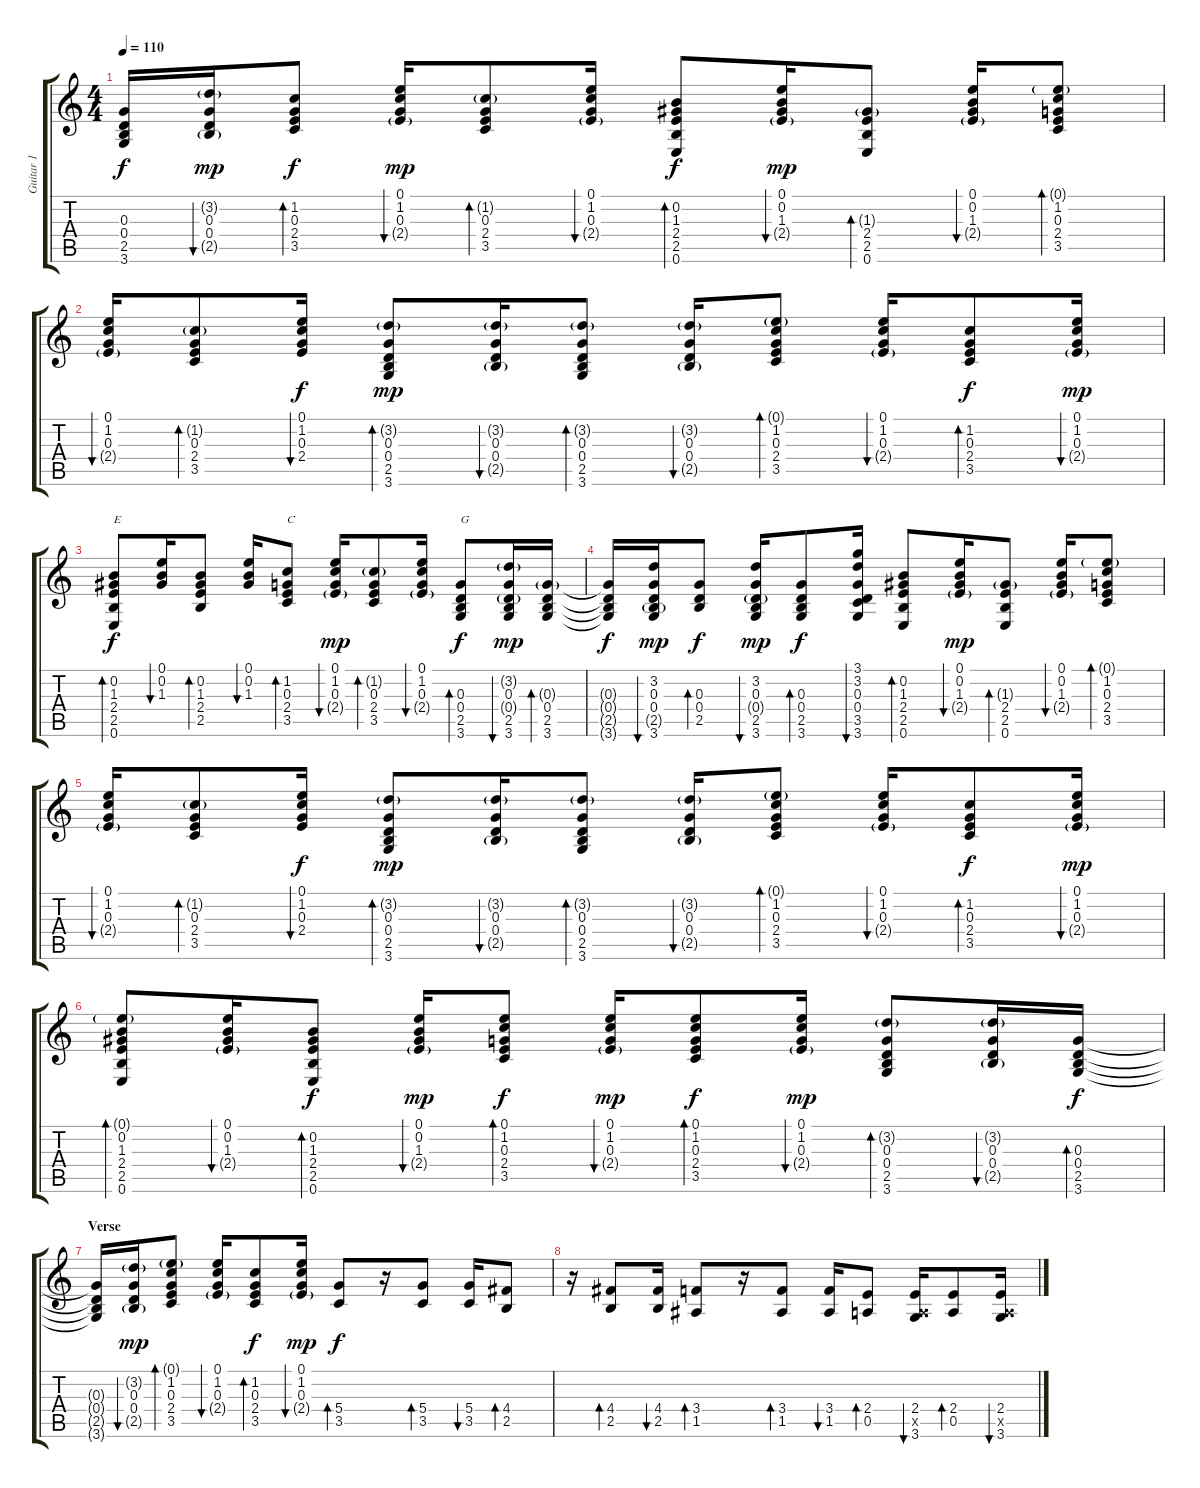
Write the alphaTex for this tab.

\track ("Guitar 1" "Guitar 1") {instrument acousticguitarnylon}
\staff {score tabs}
\tuning (E4 B3 G3 D3 A2 E2) {hide}
\ts (4 4)
\tempo 110
\clef g2
\ks c
(0.3{t} 0.4{t} 2.5{t} 3.6{t}).16{dy f} (3.2{g} 0.3 0.4 2.5{g}).16{bu 60 dy mp} (1.2 0.3 2.4 3.5).8{bd 60 dy f} (0.1 1.2 0.3 2.4{g}).16{bu 60 dy mp} (1.2{g} 0.3 2.4 3.5).8{bd 60} (0.1 1.2 0.3 2.4{g}).16{bu 60} (0.2 1.3 2.4 2.5 0.6).8{bd 60 dy f} (0.1 0.2 1.3 2.4{g}).16{bu 60 dy mp} (1.3{g} 2.4 2.5 0.6).8{bd 60} (0.1 0.2 1.3 2.4{g}).16{bu 60} (0.1{g} 1.2 0.3 2.4 3.5).8{bd 60} |
(0.1 1.2 0.3 2.4{g}).16{bu 60} (1.2{g} 0.3 2.4 3.5).8{bd 60} (0.1 1.2 0.3 2.4).16{bu 60 dy f} (3.2{g} 0.3 0.4 2.5 3.6).8{bd 60 dy mp} (3.2{g} 0.3 0.4 2.5{g}).16{bu 60} (3.2{g} 0.3 0.4 2.5 3.6).8{bd 60} (3.2{g} 0.3 0.4 2.5{g}).16{bu 60} (0.1{g} 1.2 0.3 2.4 3.5).8{bd 60} (0.1 1.2 0.3 2.4{g}).16{bu 60} (1.2 0.3 2.4 3.5).8{bd 60 dy f} (0.1 1.2 0.3 2.4{g}).16{bu 60 dy mp} |
(0.2 1.3 2.4 2.5 0.6).8{bd 60 txt "E" dy f volume 16} (0.1 0.2 1.3).16{bu 60} (0.2 1.3 2.4 2.5).8{bd 60} (0.1 0.2 1.3).16{bu 60} (1.2 0.3 2.4 3.5).8{bd 60 txt "C"} (0.1 1.2 0.3 2.4{g}).16{bu 60 dy mp} (1.2{g} 0.3 2.4 3.5).8{bd 60} (0.1 1.2 0.3 2.4{g}).16{bu 60} (0.3 0.4 2.5 3.6).8{bd 60 txt "G" dy f} (3.2{g} 0.3 0.4{g} 2.5 3.6).16{bu 60 dy mp} (0.3{g} 0.4 2.5 3.6).16{bd 60} |
(0.3{t} 0.4{t} 2.5{t} 3.6{t}).16{dy f} (3.2 0.3 0.4 2.5{g} 3.6).16{bu 60 dy mp} (0.3 0.4 2.5).8{bd 60 dy f} (3.2 0.3 0.4{g} 2.5 3.6).16{bu 60 dy mp} (0.3 0.4 2.5 3.6).8{bd 60 dy f} (3.1 3.2 0.3 0.4 3.5 3.6).16{bu 60} (0.2 1.3 2.4 2.5 0.6).8{bd 60} (0.1 0.2 1.3 2.4{g}).16{bu 60 dy mp} (1.3{g} 2.4 2.5 0.6).8{bd 60} (0.1 0.2 1.3 2.4{g}).16{bu 60} (0.1{g} 1.2 0.3 2.4 3.5).8{bd 60} |
(0.1 1.2 0.3 2.4{g}).16{bu 60} (1.2{g} 0.3 2.4 3.5).8{bd 60} (0.1 1.2 0.3 2.4).16{bu 60 dy f} (3.2{g} 0.3 0.4 2.5 3.6).8{bd 60 dy mp} (3.2{g} 0.3 0.4 2.5{g}).16{bu 60} (3.2{g} 0.3 0.4 2.5 3.6).8{bd 60} (3.2{g} 0.3 0.4 2.5{g}).16{bu 60} (0.1{g} 1.2 0.3 2.4 3.5).8{bd 60} (0.1 1.2 0.3 2.4{g}).16{bu 60} (1.2 0.3 2.4 3.5).8{bd 60 dy f} (0.1 1.2 0.3 2.4{g}).16{bu 60 dy mp} |
(0.1{g} 0.2 1.3 2.4 2.5 0.6).8{bd 60} (0.1 0.2 1.3 2.4{g}).16{bu 60} (0.2 1.3 2.4 2.5 0.6).8{bd 60 dy f} (0.1 0.2 1.3 2.4{g}).16{bu 60 dy mp} (0.1 1.2 0.3 2.4 3.5).8{bd 60 dy f} (0.1 1.2 0.3 2.4{g}).16{bu 60 dy mp} (0.1 1.2 0.3 2.4 3.5).8{bd 60 dy f} (0.1 1.2 0.3 2.4{g}).16{bu 60 dy mp} (3.2{g} 0.3 0.4 2.5 3.6).8{bd 60} (3.2{g} 0.3 0.4 2.5{g}).16{bu 60} (0.3 0.4 2.5 3.6).16{bd 60 dy f} |
\section ("" "Verse")
(0.3{t} 0.4{t} 2.5{t} 3.6{t}).16 (3.2{g} 0.3 0.4 2.5{g}).16{bu 60 dy mp} (0.1{g} 1.2 0.3 2.4 3.5).8{bd 60} (0.1 1.2 0.3 2.4{g}).16{bu 60} (1.2 0.3 2.4 3.5).8{bd 60 dy f} (0.1 1.2 0.3 2.4{g}).16{bu 60 dy mp} (5.4 3.5).8{bd 480 dy f volume 13} r.16 (5.4 3.5).8{bd 480} (5.4 3.5).16{bu 480} (4.4 2.5).8{bd 480} |
r.16 (4.4 2.5).8{bd 480} (4.4 2.5).16{bu 480} (3.4 1.5).8{bd 480} r.16 (3.4 1.5).8{bd 480} (3.4 1.5).16{bu 480} (2.4 0.5).8{bd 480} (2.4 0.5{x} 3.6).16{bu 480} (2.4 0.5).8{bd 480} (2.4 0.5{x} 3.6).16{bu 480}
